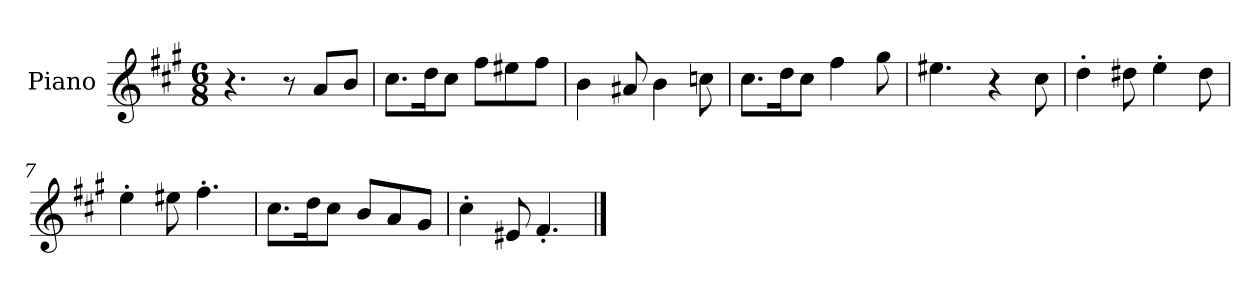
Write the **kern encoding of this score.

**kern
*part1
*staff1
*I"Piano
*I'Pno.
*clefG2
*k[f#c#g#]
*M6/8
*MM120
=1
4.r
8r
8a/L
8b/J
=2
8.cc#\L
16dd\K
8cc#\J
8ff#\L
8ee#X\
8ff#\J
=3
4b\
8a#X/
4b\
8ccn\
=4
8.cc#\L
16dd\K
8cc#\J
4ff#\
8gg#\
=5
4.ee#X\
4r
8cc#\
=6
4dd'\
8dd#X\
4ee'\
8dd#\
=7
4ee'\
8ee#X\
4.ff#'\
=8
8.cc#\L
16dd\K
8cc#\J
8b/L
8a/
8g#/J
!!LO:LB:g=z
=9
4cc#'\
8e#X/
4.f#'/
==
*-
